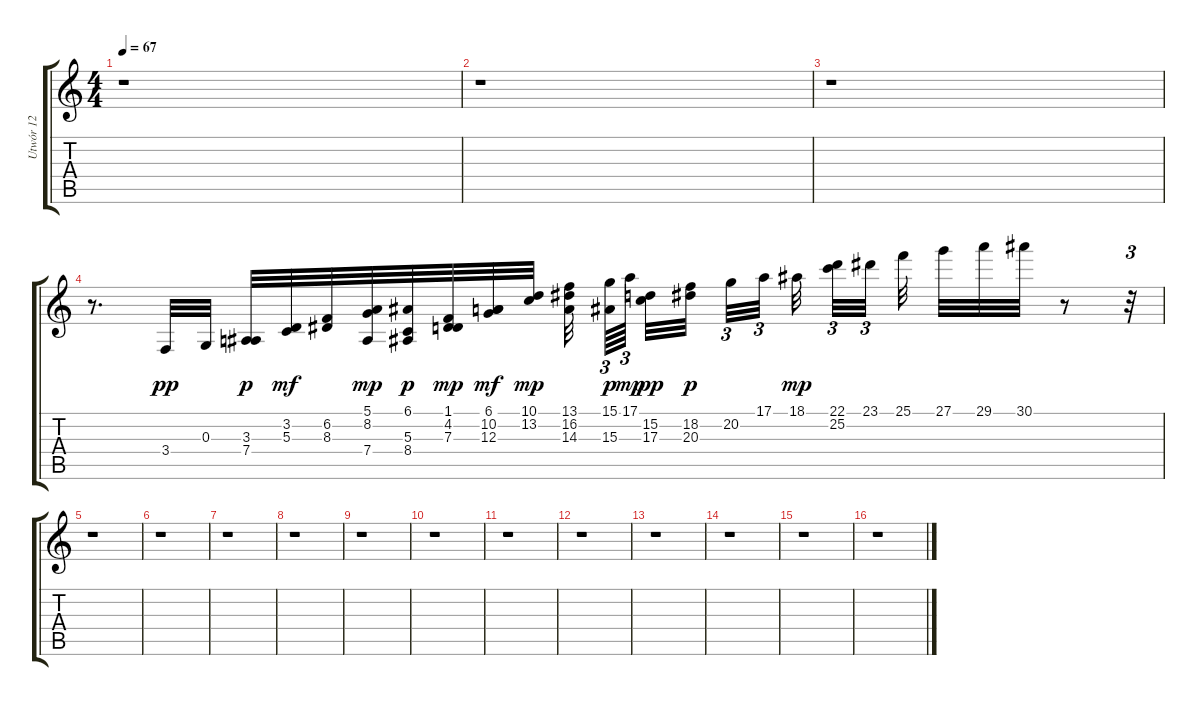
\track ("Utwór 12" "Utwór 12") {instrument orchestralharp}
\staff {score tabs}
\tuning (E4 B3 G3 D3 A2 E2) {hide}
\ts (4 4)
\tempo 67
\clef g2
\ks c
r.1{dy pp instrument orchestralharp} |
r.1 |
r.1 |
r.8{d} 3.4.32 0.3.32 (3.3 7.4).32{dy p} (3.2 5.3).32{dy mf} (6.2 8.3).32 (5.1 8.2 7.4).32{dy mp} (6.1 5.3 8.4).32{dy p} (1.1 4.2 7.3).32{dy mp} (6.1 10.2 12.3).32{dy mf} (10.1 13.2).32{dy mp} (13.1 16.2 14.3).32 (15.1 15.3).64{tu (3 2) dy p} 17.1.64{tu (3 2) dy mp} (15.2 17.3).32{dy pp} (18.2 20.3).32{dy p} 20.2.32{tu (3 2)} 17.1.32{tu (3 2)} 18.1.32{dy mp} (22.1 25.2).32{tu (3 2)} 23.1.32{tu (3 2)} 25.1.32 27.1.32 29.1.32 30.1.32 r.8 r.32{tu (3 2)} |
r.1 |
r.1 |
r.1 |
r.1 |
r.1 |
r.1 |
r.1 |
r.1 |
r.1 |
r.1 |
r.1 |
r.1
